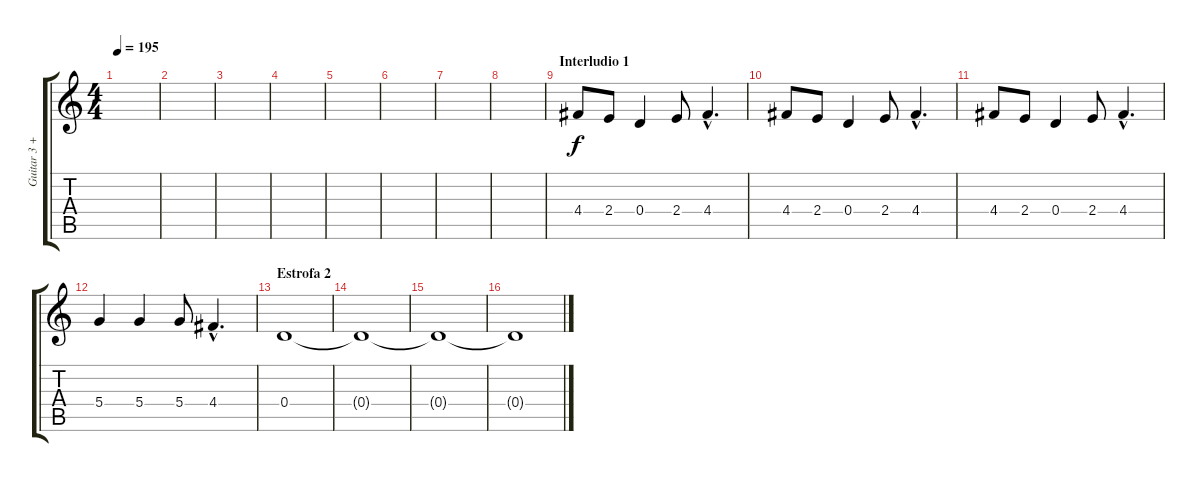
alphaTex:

\track ("Guitar 3 + Harmonicos" "Guitar 3 +") {instrument distortionguitar}
\staff {score tabs}
\tuning (E4 B3 G3 D3 A2 E2) {hide}
\ts (4 4)
\tempo 195
\clef g2
\ks c
|
|
|
|
|
|
|
|
\section ("" "Interludio 1")
4.4.8 2.4.8 0.4.4 2.4.8 4.4{hac}.4{d} |
4.4.8 2.4.8 0.4.4 2.4.8 4.4{hac}.4{d} |
4.4.8 2.4.8 0.4.4 2.4.8 4.4{hac}.4{d} |
5.4.4 5.4.4 5.4.8 4.4{hac}.4{d} |
\section ("" "Estrofa 2")
0.4.1 |
0.4{t}.1 |
0.4{t}.1 |
0.4{t}.1
